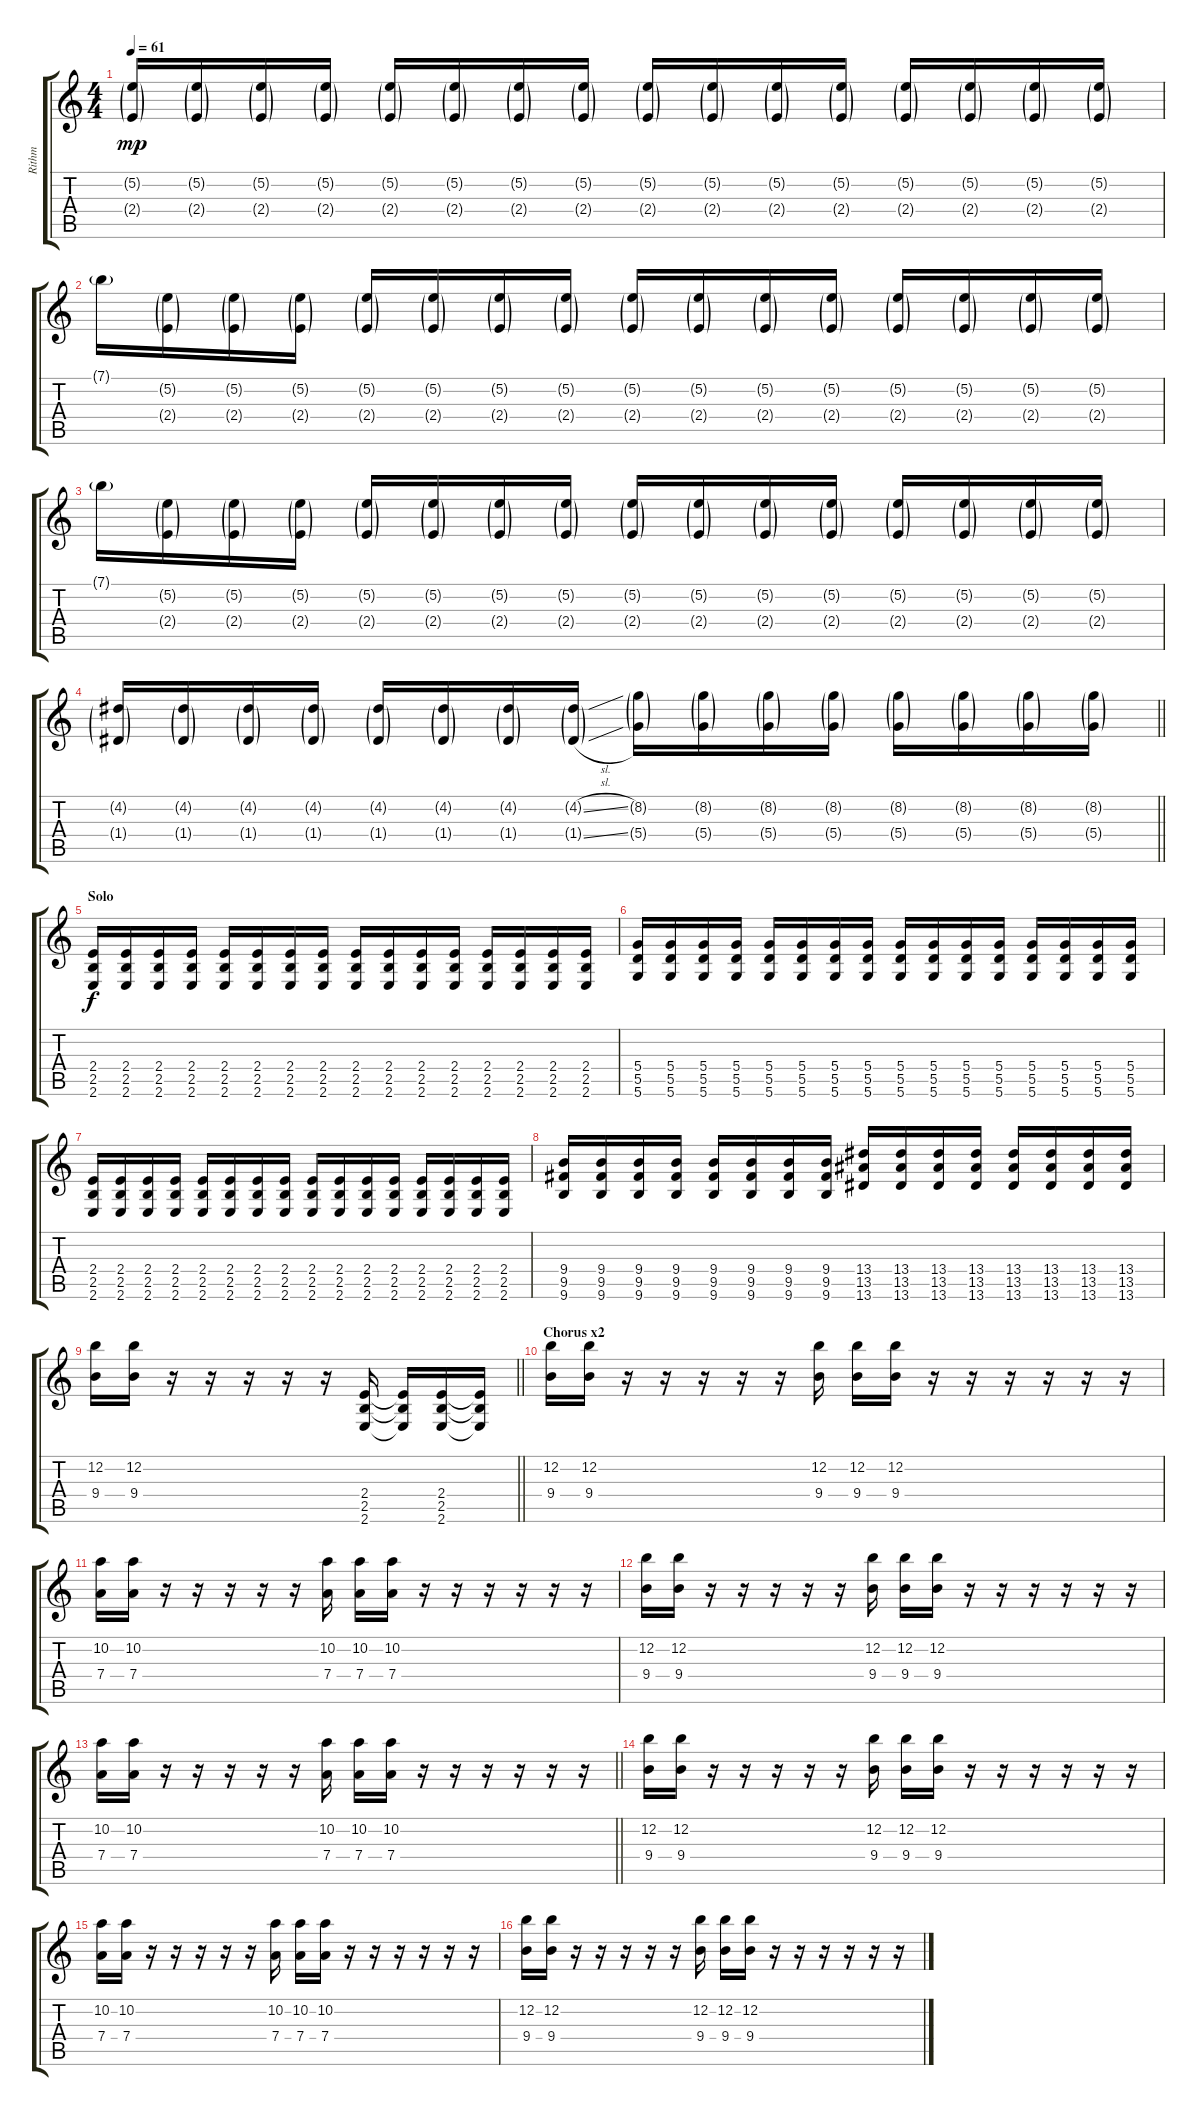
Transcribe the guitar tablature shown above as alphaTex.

\track ("Rithm" "Rithm") {instrument overdrivenguitar}
\staff {score tabs}
\tuning (E4 B3 G3 D3 A2 D2) {hide}
\ts (4 4)
\tempo 61
\clef g2
\ks c
(5.2{g} 2.4{g}).16{dy mp} (5.2{g} 2.4{g}).16 (5.2{g} 2.4{g}).16 (5.2{g} 2.4{g}).16 (5.2{g} 2.4{g}).16 (5.2{g} 2.4{g}).16 (5.2{g} 2.4{g}).16 (5.2{g} 2.4{g}).16 (5.2{g} 2.4{g}).16 (5.2{g} 2.4{g}).16 (5.2{g} 2.4{g}).16 (5.2{g} 2.4{g}).16 (5.2{g} 2.4{g}).16 (5.2{g} 2.4{g}).16 (5.2{g} 2.4{g}).16 (5.2{g} 2.4{g}).16 |
7.1{g}.16 (5.2{g} 2.4{g}).16 (5.2{g} 2.4{g}).16 (5.2{g} 2.4{g}).16 (5.2{g} 2.4{g}).16 (5.2{g} 2.4{g}).16 (5.2{g} 2.4{g}).16 (5.2{g} 2.4{g}).16 (5.2{g} 2.4{g}).16 (5.2{g} 2.4{g}).16 (5.2{g} 2.4{g}).16 (5.2{g} 2.4{g}).16 (5.2{g} 2.4{g}).16 (5.2{g} 2.4{g}).16 (5.2{g} 2.4{g}).16 (5.2{g} 2.4{g}).16 |
7.1{g}.16 (5.2{g} 2.4{g}).16 (5.2{g} 2.4{g}).16 (5.2{g} 2.4{g}).16 (5.2{g} 2.4{g}).16 (5.2{g} 2.4{g}).16 (5.2{g} 2.4{g}).16 (5.2{g} 2.4{g}).16 (5.2{g} 2.4{g}).16 (5.2{g} 2.4{g}).16 (5.2{g} 2.4{g}).16 (5.2{g} 2.4{g}).16 (5.2{g} 2.4{g}).16 (5.2{g} 2.4{g}).16 (5.2{g} 2.4{g}).16 (5.2{g} 2.4{g}).16 |
\barLineRight lightlight
(4.2{g} 1.4{g}).16 (4.2{g} 1.4{g}).16 (4.2{g} 1.4{g}).16 (4.2{g} 1.4{g}).16 (4.2{g} 1.4{g}).16 (4.2{g} 1.4{g}).16 (4.2{g} 1.4{g}).16 (4.2{sl g} 1.4{sl g}).16 (8.2{g} 5.4{g}).16 (8.2{g} 5.4{g}).16 (8.2{g} 5.4{g}).16 (8.2{g} 5.4{g}).16 (8.2{g} 5.4{g}).16 (8.2{g} 5.4{g}).16 (8.2{g} 5.4{g}).16 (8.2{g} 5.4{g}).16 |
\section ("" "Solo")
(2.4 2.5 2.6).16{dy f} (2.4 2.5 2.6).16 (2.4 2.5 2.6).16 (2.4 2.5 2.6).16 (2.4 2.5 2.6).16 (2.4 2.5 2.6).16 (2.4 2.5 2.6).16 (2.4 2.5 2.6).16 (2.4 2.5 2.6).16 (2.4 2.5 2.6).16 (2.4 2.5 2.6).16 (2.4 2.5 2.6).16 (2.4 2.5 2.6).16 (2.4 2.5 2.6).16 (2.4 2.5 2.6).16 (2.4 2.5 2.6).16 |
(5.4 5.5 5.6).16 (5.4 5.5 5.6).16 (5.4 5.5 5.6).16 (5.4 5.5 5.6).16 (5.4 5.5 5.6).16 (5.4 5.5 5.6).16 (5.4 5.5 5.6).16 (5.4 5.5 5.6).16 (5.4 5.5 5.6).16 (5.4 5.5 5.6).16 (5.4 5.5 5.6).16 (5.4 5.5 5.6).16 (5.4 5.5 5.6).16 (5.4 5.5 5.6).16 (5.4 5.5 5.6).16 (5.4 5.5 5.6).16 |
(2.4 2.5 2.6).16 (2.4 2.5 2.6).16 (2.4 2.5 2.6).16 (2.4 2.5 2.6).16 (2.4 2.5 2.6).16 (2.4 2.5 2.6).16 (2.4 2.5 2.6).16 (2.4 2.5 2.6).16 (2.4 2.5 2.6).16 (2.4 2.5 2.6).16 (2.4 2.5 2.6).16 (2.4 2.5 2.6).16 (2.4 2.5 2.6).16 (2.4 2.5 2.6).16 (2.4 2.5 2.6).16 (2.4 2.5 2.6).16 |
(9.4 9.5 9.6).16 (9.4 9.5 9.6).16 (9.4 9.5 9.6).16 (9.4 9.5 9.6).16 (9.4 9.5 9.6).16 (9.4 9.5 9.6).16 (9.4 9.5 9.6).16 (9.4 9.5 9.6).16 (13.4 13.5 13.6).16 (13.4 13.5 13.6).16 (13.4 13.5 13.6).16 (13.4 13.5 13.6).16 (13.4 13.5 13.6).16 (13.4 13.5 13.6).16 (13.4 13.5 13.6).16 (13.4 13.5 13.6).16 |
\barLineRight lightlight
(12.2 9.4).16 (12.2 9.4).16 r.16 r.16 r.16 r.16 r.16 (2.4 2.5 2.6).16 (2.4{t} 2.5{t} 2.6{t}).16 (2.4 2.5 2.6).16 (2.4{t} 2.5{t} 2.6{t}).16 |
\section ("" "Chorus x2")
(12.2 9.4).16 (12.2 9.4).16 r.16 r.16 r.16 r.16 r.16 (12.2 9.4).16 (12.2 9.4).16 (12.2 9.4).16 r.16 r.16 r.16 r.16 r.16 r.16 |
(10.2 7.4).16 (10.2 7.4).16 r.16 r.16 r.16 r.16 r.16 (10.2 7.4).16 (10.2 7.4).16 (10.2 7.4).16 r.16 r.16 r.16 r.16 r.16 r.16 |
(12.2 9.4).16 (12.2 9.4).16 r.16 r.16 r.16 r.16 r.16 (12.2 9.4).16 (12.2 9.4).16 (12.2 9.4).16 r.16 r.16 r.16 r.16 r.16 r.16 |
\barLineRight lightlight
(10.2 7.4).16 (10.2 7.4).16 r.16 r.16 r.16 r.16 r.16 (10.2 7.4).16 (10.2 7.4).16 (10.2 7.4).16 r.16 r.16 r.16 r.16 r.16 r.16 |
(12.2 9.4).16 (12.2 9.4).16 r.16 r.16 r.16 r.16 r.16 (12.2 9.4).16 (12.2 9.4).16 (12.2 9.4).16 r.16 r.16 r.16 r.16 r.16 r.16 |
(10.2 7.4).16 (10.2 7.4).16 r.16 r.16 r.16 r.16 r.16 (10.2 7.4).16 (10.2 7.4).16 (10.2 7.4).16 r.16 r.16 r.16 r.16 r.16 r.16 |
(12.2 9.4).16 (12.2 9.4).16 r.16 r.16 r.16 r.16 r.16 (12.2 9.4).16 (12.2 9.4).16 (12.2 9.4).16 r.16 r.16 r.16 r.16 r.16 r.16
